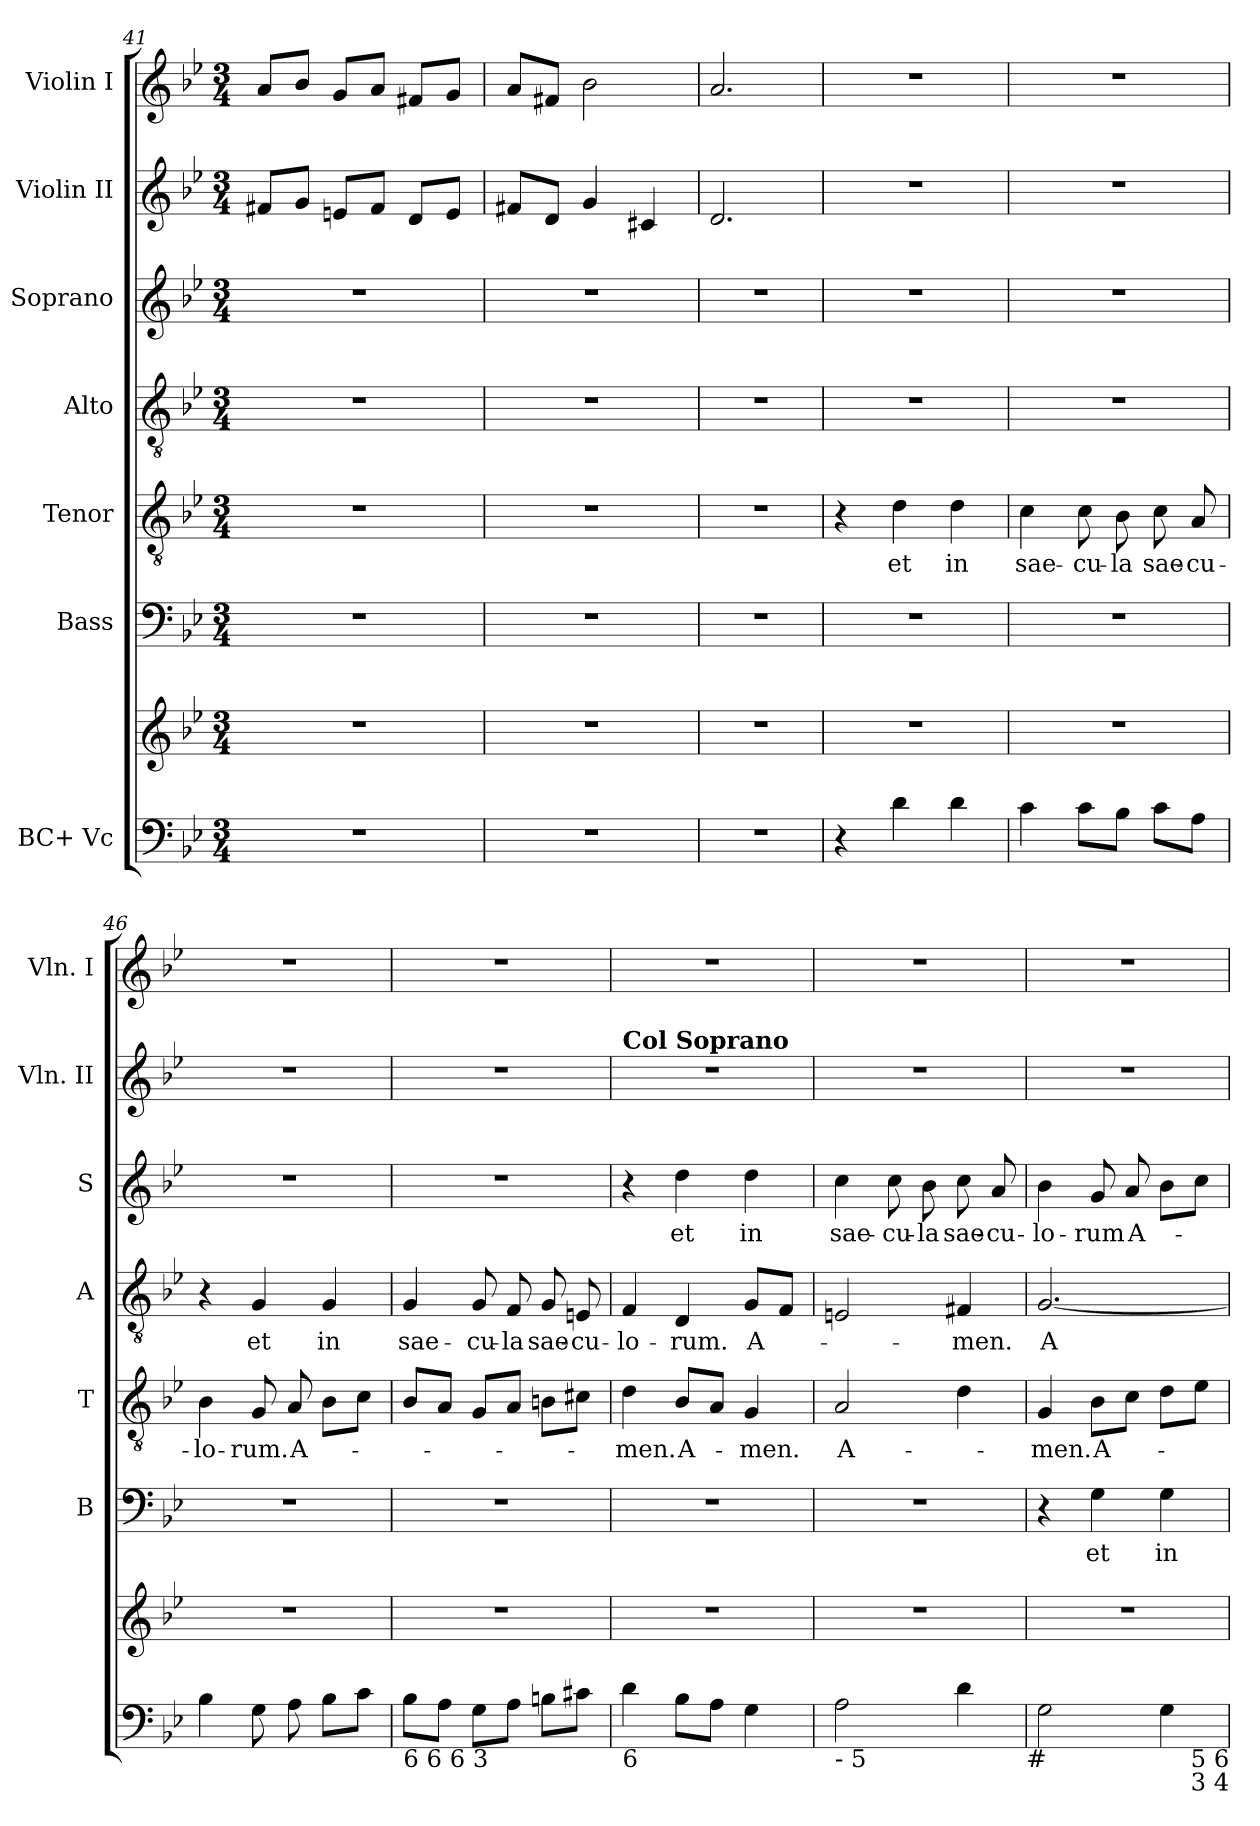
**kern	**kern	**kern	**text	**kern	**text	**kern	**text	**kern	**text	**kern	**kern
*part7	*part7	*part6	*part6	*part5	*part5	*part4	*part4	*part3	*part3	*part2	*part1
*staff8	*staff7	*staff6	*staff6	*staff5	*staff5	*staff4	*staff4	*staff3	*staff3	*staff2	*staff1
*I"BC+ Vc	*	*I"Bass	*	*I"Tenor	*	*I"Alto	*	*I"Soprano	*	*I"Violin II	*I"Violin I
*	*	*I'B	*	*I'T	*	*I'A	*	*I'S	*	*I'Vln. II	*I'Vln. I
*clefF4	*clefG2	*clefF4	*	*clefGv2	*	*clefGv2	*	*clefG2	*	*clefG2	*clefG2
*k[b-e-]	*k[b-e-]	*k[b-e-]	*	*k[b-e-]	*	*k[b-e-]	*	*k[b-e-]	*	*k[b-e-]	*k[b-e-]
*B-:	*B-:	*B-:	*	*B-:	*	*B-:	*	*B-:	*	*B-:	*B-:
*M3/4	*M3/4	*M3/4	*	*M3/4	*	*M3/4	*	*M3/4	*	*M3/4	*M3/4
=41	=41	=41	=41	=41	=41	=41	=41	=41	=41	=41	=41
2.r	2.r	2.r	.	2.r	.	2.r	.	2.r	.	8f#X/L	8a/L
.	.	.	.	.	.	.	.	.	.	8g/J	8b-/J
.	.	.	.	.	.	.	.	.	.	8en/L	8g/L
.	.	.	.	.	.	.	.	.	.	8f#/J	8a/J
.	.	.	.	.	.	.	.	.	.	8d/L	8f#X/L
.	.	.	.	.	.	.	.	.	.	8e/J	8g/J
=42	=42	=42	=42	=42	=42	=42	=42	=42	=42	=42	=42
2.r	2.r	2.r	.	2.r	.	2.r	.	2.r	.	8f#X/L	8a/L
.	.	.	.	.	.	.	.	.	.	8d/J	8f#X/J
.	.	.	.	.	.	.	.	.	.	4g/	2b-\
.	.	.	.	.	.	.	.	.	.	4c#X/	.
=43	=43	=43	=43	=43	=43	=43	=43	=43	=43	=43	=43
2.r	2.r	2.r	.	2.r	.	2.r	.	2.r	.	2.d/	2.a/
=44	=44	=44	=44	=44	=44	=44	=44	=44	=44	=44	=44
4r	2.r	2.r	.	4r	.	2.r	.	2.r	.	2.r	2.r
4d\	.	.	.	4d\	et	.	.	.	.	.	.
4d\	.	.	.	4d\	in	.	.	.	.	.	.
=45	=45	=45	=45	=45	=45	=45	=45	=45	=45	=45	=45
4c\	2.r	2.r	.	4c\	sae-	2.r	.	2.r	.	2.r	2.r
8c\L	.	.	.	8c\	-cu-	.	.	.	.	.	.
8B-\J	.	.	.	8B-\	-la	.	.	.	.	.	.
8c\L	.	.	.	8c\	sae-	.	.	.	.	.	.
8A\J	.	.	.	8A/	-cu-	.	.	.	.	.	.
=46	=46	=46	=46	=46	=46	=46	=46	=46	=46	=46	=46
4B-\	2.r	2.r	.	4B-\	-lo-	4r	.	2.r	.	2.r	2.r
8G\	.	.	.	8G/	-rum.	4G/	et	.	.	.	.
8A\	.	.	.	8A/	A-	.	.	.	.	.	.
8B-\L	.	.	.	8B-\L	.	4G/	in	.	.	.	.
8c\J	.	.	.	8c\J	.	.	.	.	.	.	.
!!LO:PB:g=z
=47	=47	=47	=47	=47	=47	=47	=47	=47	=47	=47	=47
!LO:TX:b:t=6      6      6   3	!	!	!	!	!	!	!	!	!	!	!
8B-\L	2.r	2.r	.	8B-/L	.	4G/	sae-	2.r	.	2.r	2.r
8A\J	.	.	.	8A/J	.	.	.	.	.	.	.
8G\L	.	.	.	8G/L	.	8G/	-cu-	.	.	.	.
8A\J	.	.	.	8A/J	.	8F/	-la	.	.	.	.
8Bn\L	.	.	.	8Bn\L	.	8G/	sae-	.	.	.	.
8c#X\J	.	.	.	8c#X\J	.	8En/	-cu-	.	.	.	.
=48	=48	=48	=48	=48	=48	=48	=48	=48	=48	=48	=48
!	!	!	!	!	!	!	!	!	!	!LO:TX:a:B:t=Col Soprano	!
!LO:TX:b:t=6	!	!	!	!	!	!	!	!	!	!	!
4d\	2.r	2.r	.	4d\	-men.	4F/	-lo-	4r	.	2.r	2.r
8B-\L	.	.	.	8B-/L	A-	4D/	-rum.	4dd\	et	.	.
8A\J	.	.	.	8A/J	.	.	.	.	.	.	.
4G\	.	.	.	4G/	-men.	8G/L	A-	4dd\	in	.	.
.	.	.	.	.	.	8F/J	.	.	.	.	.
=49	=49	=49	=49	=49	=49	=49	=49	=49	=49	=49	=49
!LO:TX:b:t=-   5	!	!	!	!	!	!	!	!	!	!	!
2A\	2.r	2.r	.	2A/	A-	2En/	.	4cc\	sae-	2.r	2.r
.	.	.	.	.	.	.	.	8cc\	-cu-	.	.
.	.	.	.	.	.	.	.	8b-\	-la	.	.
4d\	.	.	.	4d\	.	4F#X/	-men.	8cc\	sae-	.	.
.	.	.	.	.	.	.	.	8a/	-cu-	.	.
!LO:TX:b:t=#	!	!	!	!	!	!	!	!	!	!	!
=50	=50	=50	=50	=50	=50	=50	=50	=50	=50	=50	=50
2G\	2.r	4r	.	4G/	-men.	[2.G/	A-	4b-\	-lo-	2.r	2.r
.	.	4G\	et	8B-\L	A-	.	.	8g/	-rum	.	.
.	.	.	.	8c\J	.	.	.	8a/	A-	.	.
4G\	.	4G\	in	8d\L	.	.	.	8b-\L	.	.	.
.	.	.	.	8e-\J	.	.	.	8cc\J	.	.	.
!LO:TX:b:t=5  6\n3  4	!	!	!	!	!	!	!	!	!	!	!
=	=	=	=	=	=	=	=	=	=	=	=
*-	*-	*-	*-	*-	*-	*-	*-	*-	*-	*-	*-
